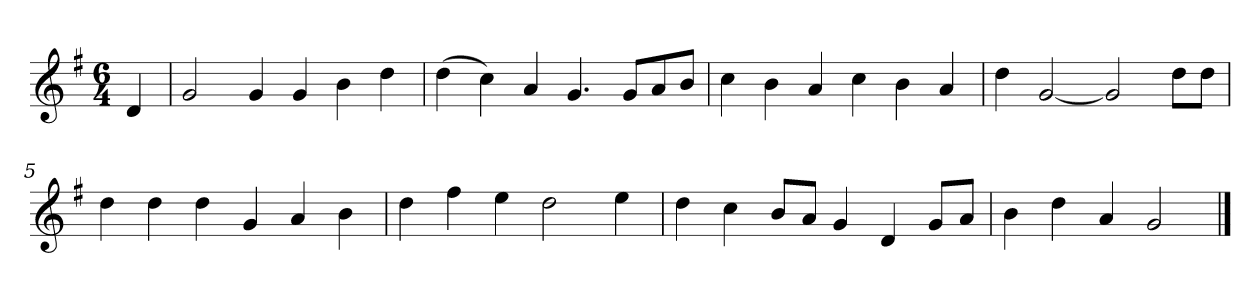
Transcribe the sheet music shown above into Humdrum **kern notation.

**kern
*part1
*staff1
*k[f#]
*M6/4
*MM120
=
4d
=1
2g
4g
4g
4b
4dd
=2
(4dd
4cc)
4a
4.g
8gL
8a
8bJ
=3
4cc
4b
4a
4cc
4b
4a
=4
4dd
[2g
2g]
8ddL
8ddJ
=5
4dd
4dd
4dd
4g
4a
4b
=6
4dd
4ff#
4ee
2dd
4ee
=7
4dd
4cc
8bL
8aJ
4g
4d
8gL
8aJ
=8
4b
4dd
4a
2g
==
*-
